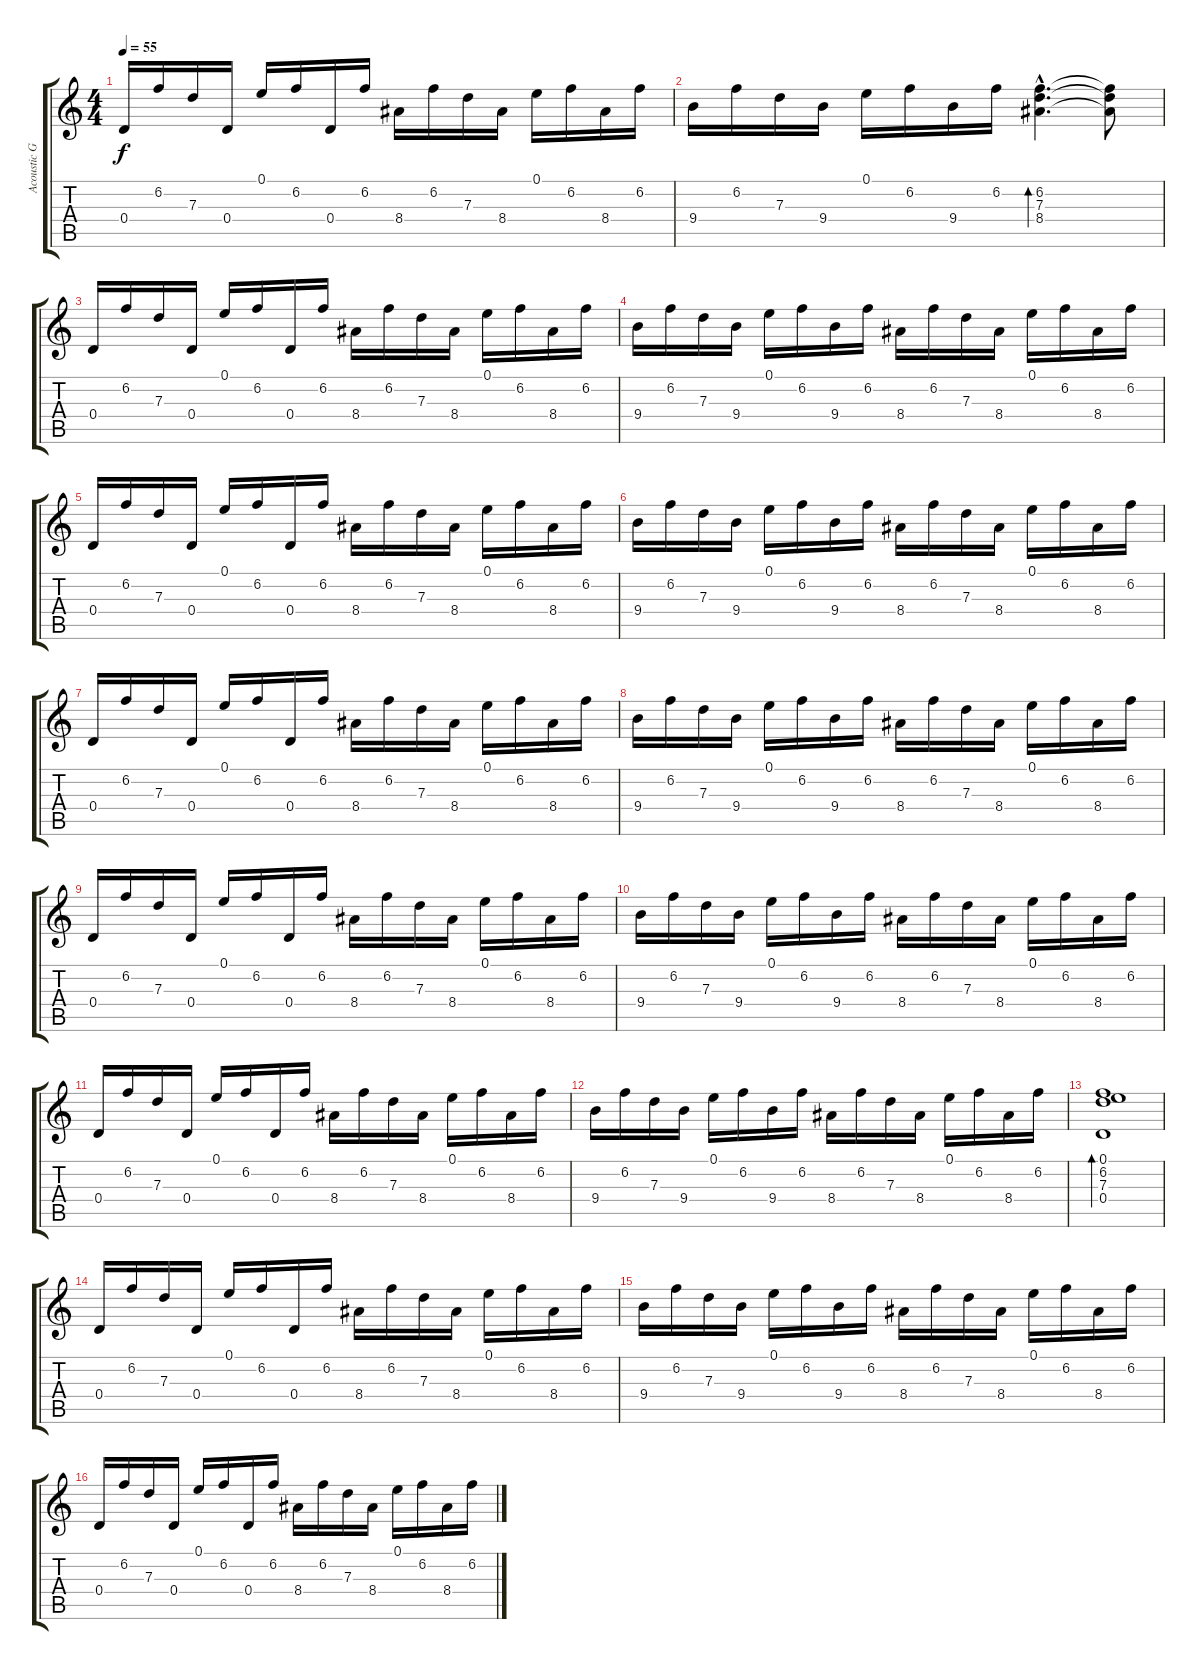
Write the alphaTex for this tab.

\track ("Acoustic Guitar" "Acoustic G") {instrument acousticguitarnylon}
\staff {score tabs}
\tuning (E4 B3 G3 D3 A2 E2) {hide}
\ts (4 4)
\tempo 55
\clef g2
\ks c
0.4.16{dy f} 6.2.16 7.3.16 0.4.16 0.1.16 6.2.16 0.4.16 6.2.16 8.4.16 6.2.16 7.3.16 8.4.16 0.1.16 6.2.16 8.4.16 6.2.16 |
9.4.16 6.2.16 7.3.16 9.4.16 0.1.16 6.2.16 9.4.16 6.2.16 (6.2{hac} 7.3{hac} 8.4{hac}).4{d bd 240} (6.2{t} 7.3{t} 8.4{t}).8 |
0.4.16 6.2.16 7.3.16 0.4.16 0.1.16 6.2.16 0.4.16 6.2.16 8.4.16 6.2.16 7.3.16 8.4.16 0.1.16 6.2.16 8.4.16 6.2.16 |
9.4.16 6.2.16 7.3.16 9.4.16 0.1.16 6.2.16 9.4.16 6.2.16 8.4.16 6.2.16 7.3.16 8.4.16 0.1.16 6.2.16 8.4.16 6.2.16 |
0.4.16 6.2.16 7.3.16 0.4.16 0.1.16 6.2.16 0.4.16 6.2.16 8.4.16 6.2.16 7.3.16 8.4.16 0.1.16 6.2.16 8.4.16 6.2.16 |
9.4.16 6.2.16 7.3.16 9.4.16 0.1.16 6.2.16 9.4.16 6.2.16 8.4.16 6.2.16 7.3.16 8.4.16 0.1.16 6.2.16 8.4.16 6.2.16 |
0.4.16 6.2.16 7.3.16 0.4.16 0.1.16 6.2.16 0.4.16 6.2.16 8.4.16 6.2.16 7.3.16 8.4.16 0.1.16 6.2.16 8.4.16 6.2.16 |
9.4.16 6.2.16 7.3.16 9.4.16 0.1.16 6.2.16 9.4.16 6.2.16 8.4.16 6.2.16 7.3.16 8.4.16 0.1.16 6.2.16 8.4.16 6.2.16 |
0.4.16 6.2.16 7.3.16 0.4.16 0.1.16 6.2.16 0.4.16 6.2.16 8.4.16 6.2.16 7.3.16 8.4.16 0.1.16 6.2.16 8.4.16 6.2.16 |
9.4.16 6.2.16 7.3.16 9.4.16 0.1.16 6.2.16 9.4.16 6.2.16 8.4.16 6.2.16 7.3.16 8.4.16 0.1.16 6.2.16 8.4.16 6.2.16 |
0.4.16 6.2.16 7.3.16 0.4.16 0.1.16 6.2.16 0.4.16 6.2.16 8.4.16 6.2.16 7.3.16 8.4.16 0.1.16 6.2.16 8.4.16 6.2.16 |
9.4.16 6.2.16 7.3.16 9.4.16 0.1.16 6.2.16 9.4.16 6.2.16 8.4.16 6.2.16 7.3.16 8.4.16 0.1.16 6.2.16 8.4.16 6.2.16 |
(0.1 6.2 7.3 0.4).1{bd 240} |
0.4.16 6.2.16 7.3.16 0.4.16 0.1.16 6.2.16 0.4.16 6.2.16 8.4.16 6.2.16 7.3.16 8.4.16 0.1.16 6.2.16 8.4.16 6.2.16 |
9.4.16 6.2.16 7.3.16 9.4.16 0.1.16 6.2.16 9.4.16 6.2.16 8.4.16 6.2.16 7.3.16 8.4.16 0.1.16 6.2.16 8.4.16 6.2.16 |
0.4.16 6.2.16 7.3.16 0.4.16 0.1.16 6.2.16 0.4.16 6.2.16 8.4.16 6.2.16 7.3.16 8.4.16 0.1.16 6.2.16 8.4.16 6.2.16
